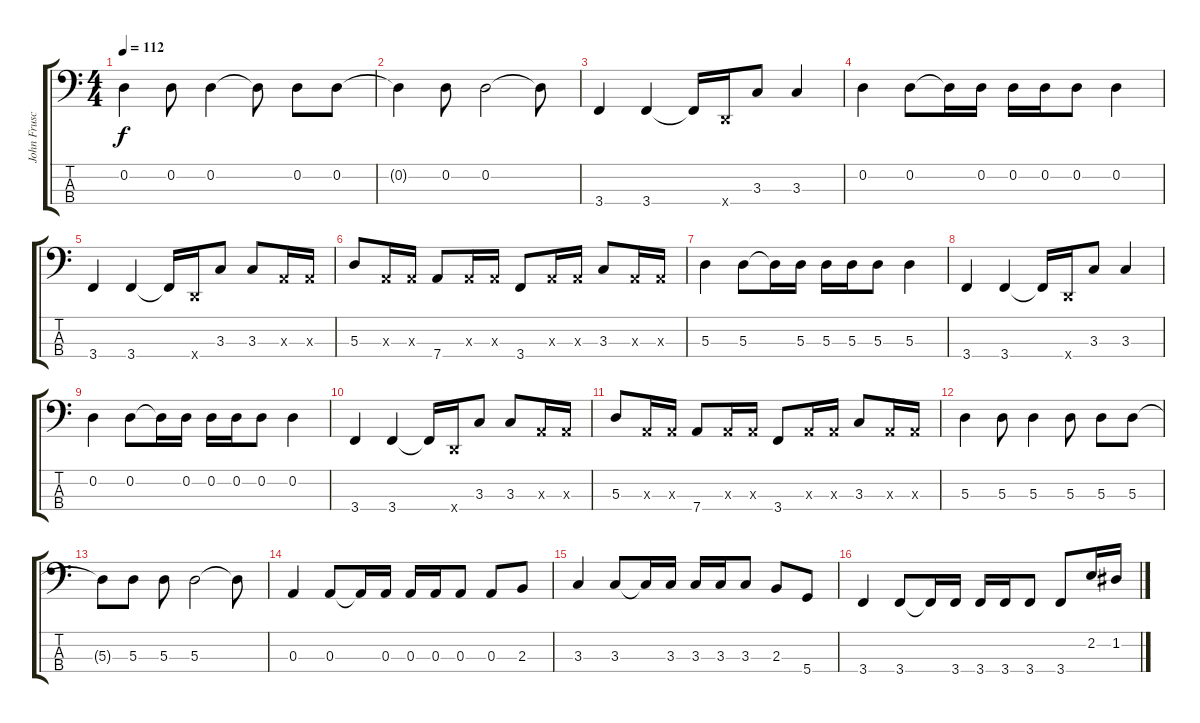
\track ("John Frusciante" "John Frusc") {instrument electricbassfinger}
\staff {score tabs}
\tuning (G2 D2 A1 D1) {hide}
\ts (4 4)
\tempo 112
\clef f4
\ks c
0.2.4{dy f} 0.2.8 0.2.4 0.2{t}.8 0.2.8 0.2.8 |
0.2{t}.4 0.2.8 0.2.2 0.2{t}.8 |
3.4.4 3.4.4 3.4{t}.16 0.4{x}.16 3.3.8 3.3.4 |
0.2.4 0.2.8 0.2{t}.16 0.2.16 0.2.16 0.2.16 0.2.8 0.2.4 |
3.4.4 3.4.4 3.4{t}.16 0.4{x}.16 3.3.8 3.3.8 0.3{x}.16 0.3{x}.16 |
5.3.8 0.3{x}.16 0.3{x}.16 7.4.8 0.3{x}.16 0.3{x}.16 3.4.8 0.3{x}.16 0.3{x}.16 3.3.8 0.3{x}.16 0.3{x}.16 |
5.3.4 5.3.8 5.3{t}.16 5.3.16 5.3.16 5.3.16 5.3.8 5.3.4 |
3.4.4 3.4.4 3.4{t}.16 0.4{x}.16 3.3.8 3.3.4 |
0.2.4 0.2.8 0.2{t}.16 0.2.16 0.2.16 0.2.16 0.2.8 0.2.4 |
3.4.4 3.4.4 3.4{t}.16 0.4{x}.16 3.3.8 3.3.8 0.3{x}.16 0.3{x}.16 |
5.3.8 0.3{x}.16 0.3{x}.16 7.4.8 0.3{x}.16 0.3{x}.16 3.4.8 0.3{x}.16 0.3{x}.16 3.3.8 0.3{x}.16 0.3{x}.16 |
5.3.4 5.3.8 5.3.4 5.3.8 5.3.8 5.3.8 |
5.3{t}.8 5.3.8 5.3.8 5.3.2 5.3{t}.8 |
0.3.4 0.3.8 0.3{t}.16 0.3.16 0.3.16 0.3.16 0.3.8 0.3.8 2.3.8 |
3.3.4 3.3.8 3.3{t}.16 3.3.16 3.3.16 3.3.16 3.3.8 2.3.8 5.4.8 |
3.4.4 3.4.8 3.4{t}.16 3.4.16 3.4.16 3.4.16 3.4.8 3.4.8 2.2.16 1.2.16
